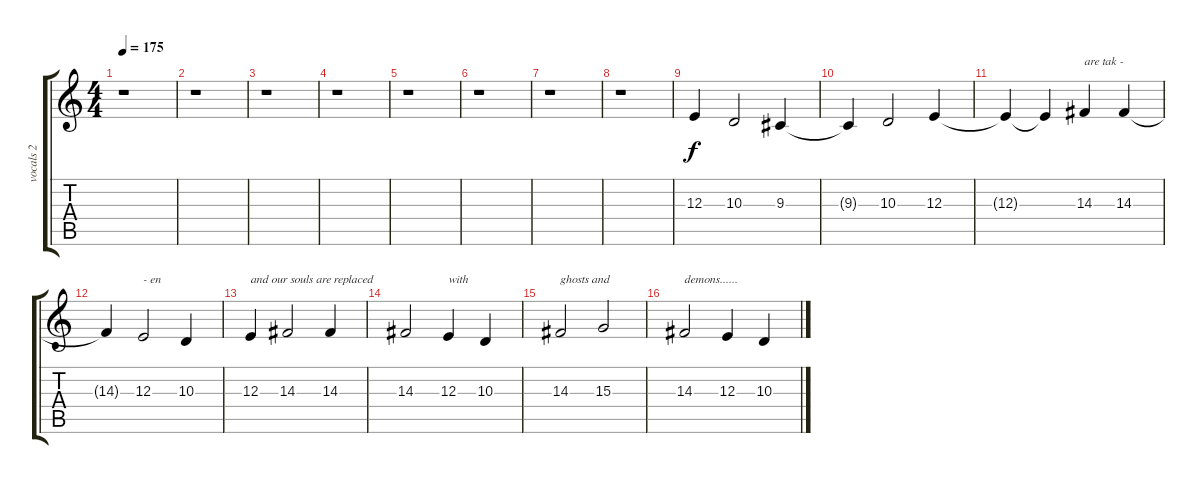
\track ("vocals 2" "vocals 2") {instrument lead2sawtooth}
\staff {score tabs}
\tuning (Db4 Ab3 E3 B2 Gb2 B1) {hide}
\ts (4 4)
\tempo 175
\clef g2
\ks c
r.1{dy f} |
r.1 |
r.1 |
r.1 |
r.1 |
r.1 |
r.1 |
r.1 |
12.3.4{instrument lead2sawtooth} 10.3.2 9.3.4 |
9.3{t}.4 10.3.2 12.3.4 |
12.3{t}.4{instrument lead2sawtooth} 12.3{t}.4 14.3.4{txt "are tak -"} 14.3.4 |
14.3{t}.4 12.3.2{txt "- en"} 10.3.4 |
12.3.4{txt "and our souls are replaced"} 14.3.2 14.3.4 |
14.3.2 12.3.4{txt "with"} 10.3.4 |
14.3.2{txt "ghosts and"} 15.3.2 |
14.3.2{txt "demons......"} 12.3.4 10.3.4
